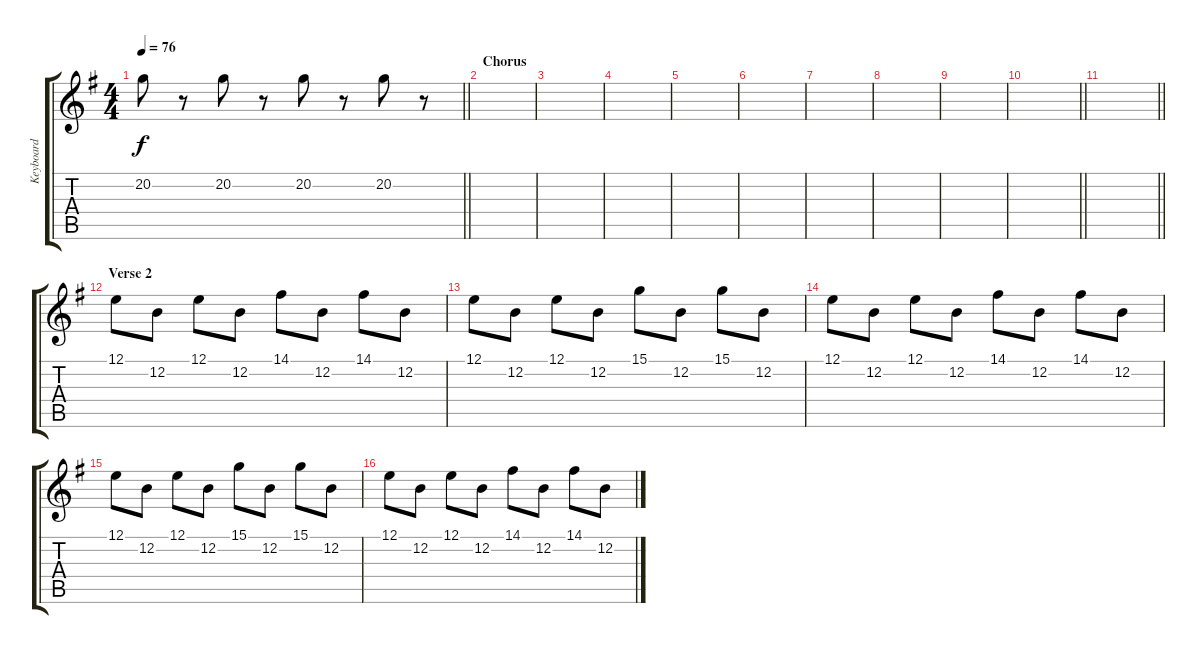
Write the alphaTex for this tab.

\track ("Keyboard" "Keyboard") {instrument fx6goblins}
\staff {score tabs}
\tuning (E4 B3 G3 D3 A2 E2) {hide}
\ts (4 4)
\tempo 76
\clef g2
\barLineRight lightlight
\ks g
20.2.8{dy f volume 12 instrument recorder} r.8 20.2.8 r.8 20.2.8 r.8 20.2.8 r.8 |
\section ("" "Chorus")
|
|
|
|
|
|
|
|
\barLineRight lightlight
|
\barLineRight lightlight
|
\section ("" "Verse 2")
12.1.8{volume 10} 12.2.8 12.1.8 12.2.8 14.1.8 12.2.8 14.1.8 12.2.8 |
12.1.8 12.2.8 12.1.8 12.2.8 15.1.8 12.2.8 15.1.8 12.2.8 |
12.1.8 12.2.8 12.1.8 12.2.8 14.1.8 12.2.8 14.1.8 12.2.8 |
12.1.8 12.2.8 12.1.8 12.2.8 15.1.8 12.2.8 15.1.8 12.2.8 |
12.1.8{volume 10} 12.2.8 12.1.8 12.2.8 14.1.8 12.2.8 14.1.8 12.2.8
